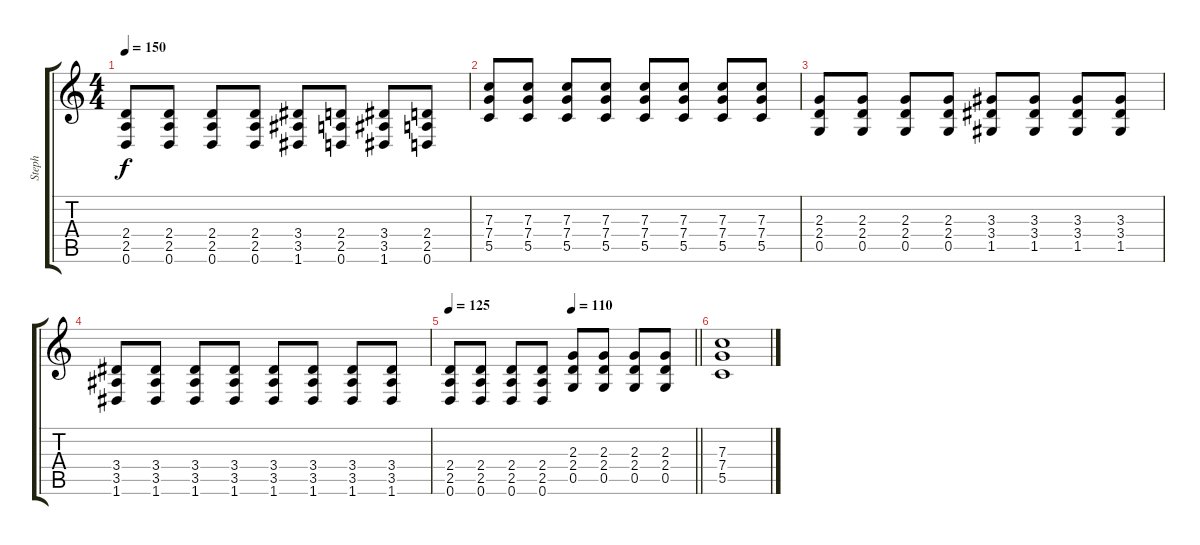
\track ("Steph" "Steph") {instrument distortionguitar}
\staff {score tabs}
\tuning (D4 A3 F3 C3 G2 D2) {hide}
\ts (4 4)
\tempo 150
\clef g2
\ks c
(2.4 2.5 0.6).8{dy f} (2.4 2.5 0.6).8 (2.4 2.5 0.6).8 (2.4 2.5 0.6).8 (3.4 3.5 1.6).8 (2.4 2.5 0.6).8 (3.4 3.5 1.6).8 (2.4 2.5 0.6).8 |
(7.3 7.4 5.5).8 (7.3 7.4 5.5).8 (7.3 7.4 5.5).8 (7.3 7.4 5.5).8 (7.3 7.4 5.5).8 (7.3 7.4 5.5).8 (7.3 7.4 5.5).8 (7.3 7.4 5.5).8 |
(2.3 2.4 0.5).8 (2.3 2.4 0.5).8 (2.3 2.4 0.5).8 (2.3 2.4 0.5).8 (3.3 3.4 1.5).8 (3.3 3.4 1.5).8 (3.3 3.4 1.5).8 (3.3 3.4 1.5).8 |
(3.4 3.5 1.6).8 (3.4 3.5 1.6).8 (3.4 3.5 1.6).8 (3.4 3.5 1.6).8 (3.4 3.5 1.6).8 (3.4 3.5 1.6).8 (3.4 3.5 1.6).8 (3.4 3.5 1.6).8 |
\tempo 125
\tempo (110 0.5)
\barLineRight lightlight
(2.4 2.5 0.6).8 (2.4 2.5 0.6).8 (2.4 2.5 0.6).8 (2.4 2.5 0.6).8 (2.3 2.4 0.5).8 (2.3 2.4 0.5).8 (2.3 2.4 0.5).8 (2.3 2.4 0.5).8 |
(7.3 7.4 5.5).1
